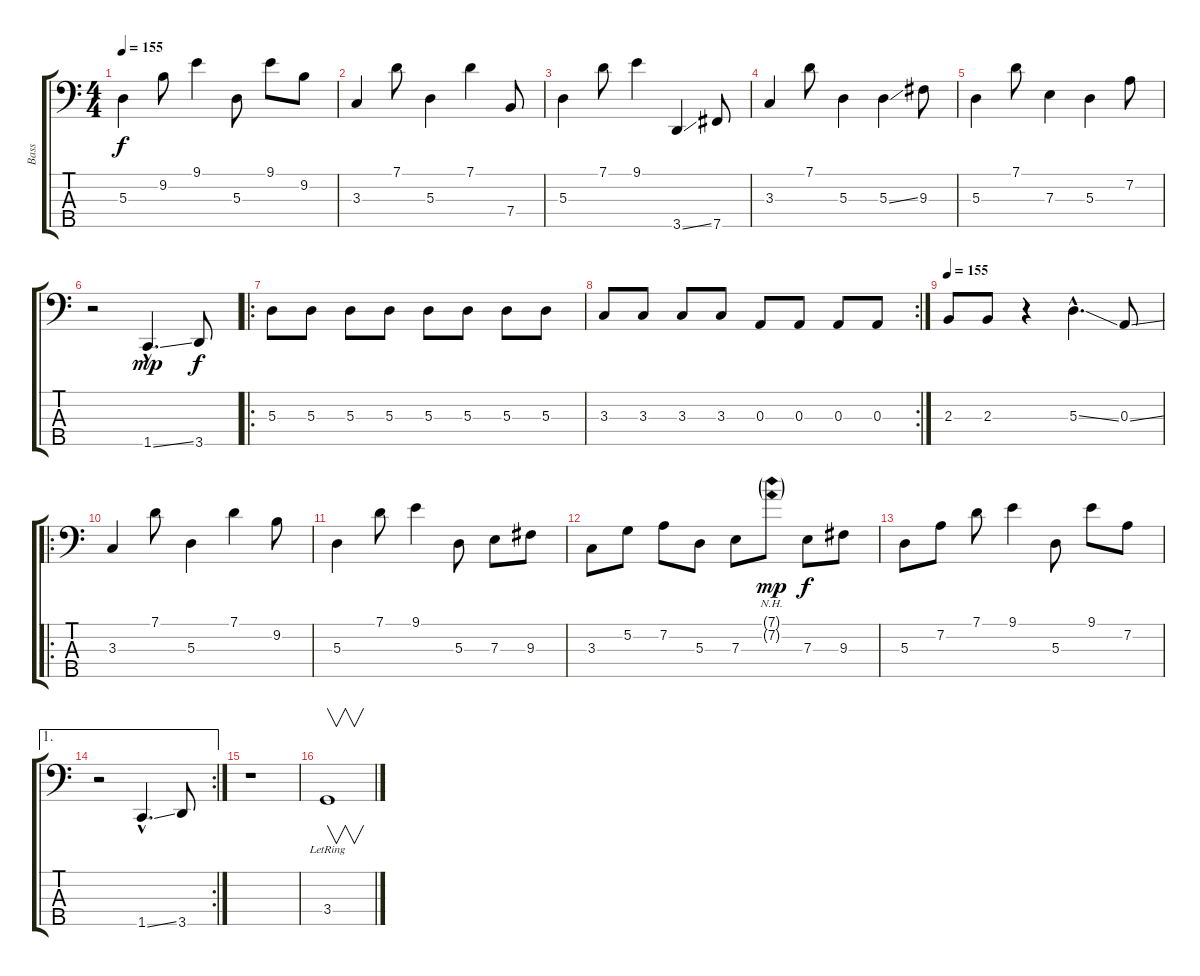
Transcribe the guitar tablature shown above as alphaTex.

\track ("Bass" "Bass") {instrument fretlessbass}
\staff {score tabs}
\tuning (G2 D2 A1 E1 B0) {hide}
\ts (4 4)
\tempo 155
\clef f4
\ks c
5.3.4{dy f instrument fretlessbass} 9.2.8 9.1.4 5.3.8 9.1.8 9.2.8 |
3.3.4 7.1.8 5.3.4 7.1.4 7.4.8 |
5.3.4 7.1.8 9.1.4 3.5{ss}.4 7.5.8 |
3.3.4 7.1.8 5.3.4 5.3{ss}.4 9.3.8 |
5.3.4 7.1.8 7.3.4 5.3.4 7.2.8 |
r.2 1.5{ss hac}.4{d dy mp} 3.5.8{dy f} |
\ro
5.3.8 5.3.8 5.3.8 5.3.8 5.3.8 5.3.8 5.3.8 5.3.8 |
\rc 2
3.3.8 3.3.8 3.3.8 3.3.8 0.3.8 0.3.8 0.3.8 0.3.8 |
\tempo 155
2.3.8 2.3.8 r.4 5.3{ss hac}.4{d} 0.3{ss}.8 |
\ro
3.3.4 7.1.8 5.3.4 7.1.4 9.2.8 |
5.3.4 7.1.8 9.1.4 5.3.8 7.3.8 9.3.8 |
3.3.8 5.2.8 7.2.8 5.3.8 7.3.8 (7.1{nh g} 7.2{nh g}).8{dy mp} 7.3.8{dy f} 9.3.8 |
5.3.8 7.2.8 7.1.8 9.1.4 5.3.8 9.1.8 7.2.8 |
\ae 1
\rc 2
r.2 1.5{ss hac}.4{d} 3.5.8 |
r.1 |
3.4{lr}.1{v}
